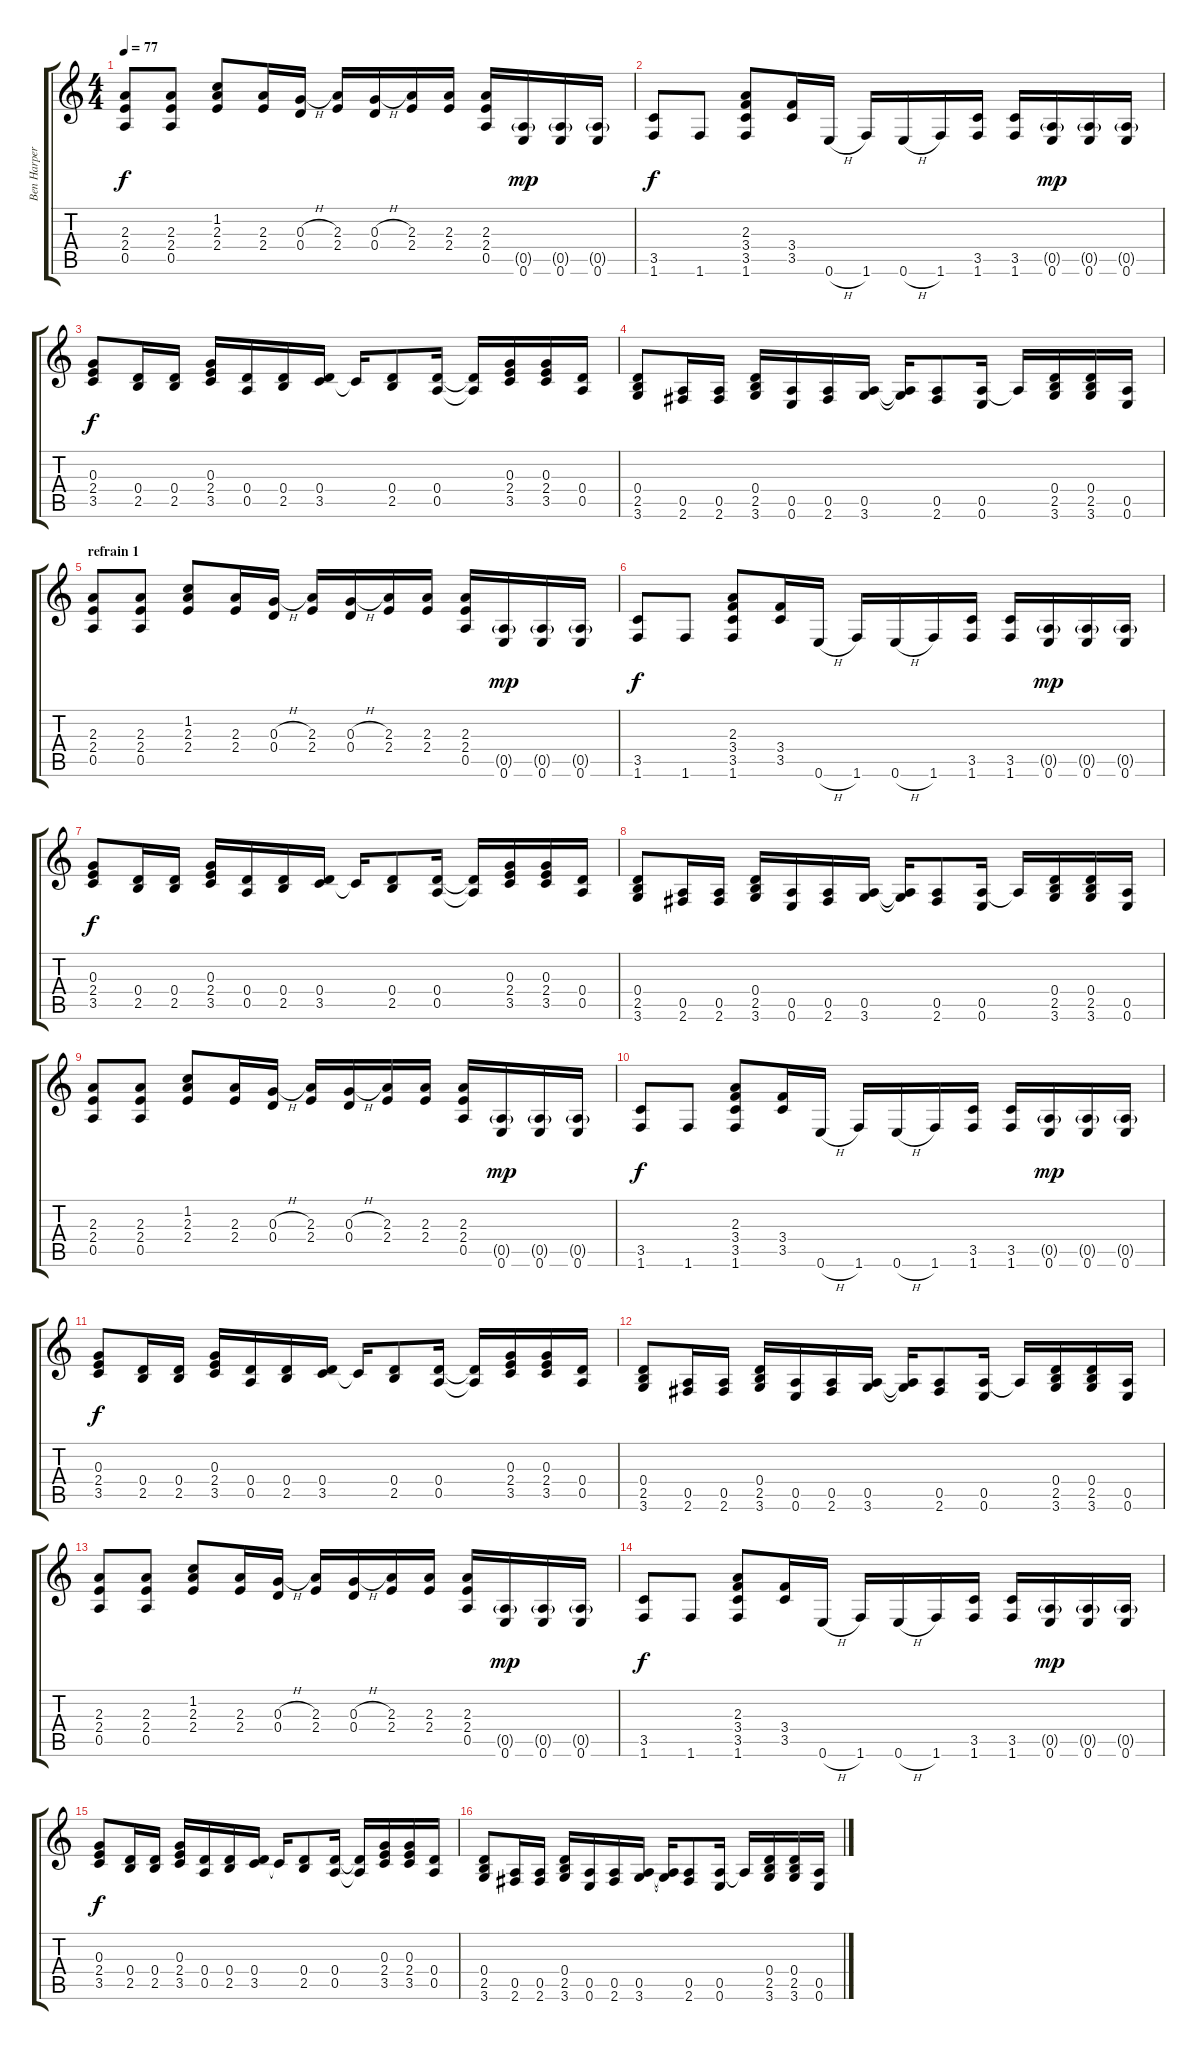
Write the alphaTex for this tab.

\track ("Ben Harper" "Ben Harper") {instrument acousticguitarsteel}
\staff {score tabs}
\tuning (E4 B3 G3 D3 A2 E2) {hide}
\ts (4 4)
\tempo 77
\clef g2
\ks c
(2.3 2.4 0.5).8{dy f} (2.3 2.4 0.5).8 (1.2 2.3 2.4).8 (2.3 2.4).16 (0.3{h} 0.4).16 (2.3 2.4).16 (0.3{h} 0.4).16 (2.3 2.4).16 (2.3 2.4).16 (2.3 2.4 0.5).16 (0.5{g} 0.6).16{dy mp} (0.5{g} 0.6).16 (0.5{g} 0.6).16 |
(3.5 1.6).8{dy f} 1.6.8 (2.3 3.4 3.5 1.6).8 (3.4 3.5).16 0.6{h}.16 1.6.16 0.6{h}.16 1.6.16 (3.5 1.6).16 (3.5 1.6).16 (0.5{g} 0.6).16{dy mp} (0.5{g} 0.6).16 (0.5{g} 0.6).16 |
(0.3 2.4 3.5).8{dy f} (0.4 2.5).16 (0.4 2.5).16 (0.3 2.4 3.5).16 (0.4 0.5).16 (0.4 2.5).16 (0.4 3.5).16 3.5{t}.16 (0.4 2.5).8 (0.4 0.5).16 (0.4{t} 0.5{t}).16 (0.3 2.4 3.5).16 (0.3 2.4 3.5).16 (0.4 0.5).16 |
(0.4 2.5 3.6).8 (0.5 2.6).16 (0.5 2.6).16 (0.4 2.5 3.6).16 (0.5 0.6).16 (0.5 2.6).16 (0.5 3.6).16 (0.5{t} 3.6{t}).16 (0.5 2.6).8 (0.5 0.6).16 0.5{t}.16 (0.4 2.5 3.6).16 (0.4 2.5 3.6).16 (0.5 0.6).16 |
\section ("" "refrain 1")
(2.3 2.4 0.5).8 (2.3 2.4 0.5).8 (1.2 2.3 2.4).8 (2.3 2.4).16 (0.3{h} 0.4).16 (2.3 2.4).16 (0.3{h} 0.4).16 (2.3 2.4).16 (2.3 2.4).16 (2.3 2.4 0.5).16 (0.5{g} 0.6).16{dy mp} (0.5{g} 0.6).16 (0.5{g} 0.6).16 |
(3.5 1.6).8{dy f} 1.6.8 (2.3 3.4 3.5 1.6).8 (3.4 3.5).16 0.6{h}.16 1.6.16 0.6{h}.16 1.6.16 (3.5 1.6).16 (3.5 1.6).16 (0.5{g} 0.6).16{dy mp} (0.5{g} 0.6).16 (0.5{g} 0.6).16 |
(0.3 2.4 3.5).8{dy f} (0.4 2.5).16 (0.4 2.5).16 (0.3 2.4 3.5).16 (0.4 0.5).16 (0.4 2.5).16 (0.4 3.5).16 3.5{t}.16 (0.4 2.5).8 (0.4 0.5).16 (0.4{t} 0.5{t}).16 (0.3 2.4 3.5).16 (0.3 2.4 3.5).16 (0.4 0.5).16 |
(0.4 2.5 3.6).8 (0.5 2.6).16 (0.5 2.6).16 (0.4 2.5 3.6).16 (0.5 0.6).16 (0.5 2.6).16 (0.5 3.6).16 (0.5{t} 3.6{t}).16 (0.5 2.6).8 (0.5 0.6).16 0.5{t}.16 (0.4 2.5 3.6).16 (0.4 2.5 3.6).16 (0.5 0.6).16 |
(2.3 2.4 0.5).8 (2.3 2.4 0.5).8 (1.2 2.3 2.4).8 (2.3 2.4).16 (0.3{h} 0.4).16 (2.3 2.4).16 (0.3{h} 0.4).16 (2.3 2.4).16 (2.3 2.4).16 (2.3 2.4 0.5).16 (0.5{g} 0.6).16{dy mp} (0.5{g} 0.6).16 (0.5{g} 0.6).16 |
(3.5 1.6).8{dy f} 1.6.8 (2.3 3.4 3.5 1.6).8 (3.4 3.5).16 0.6{h}.16 1.6.16 0.6{h}.16 1.6.16 (3.5 1.6).16 (3.5 1.6).16 (0.5{g} 0.6).16{dy mp} (0.5{g} 0.6).16 (0.5{g} 0.6).16 |
(0.3 2.4 3.5).8{dy f} (0.4 2.5).16 (0.4 2.5).16 (0.3 2.4 3.5).16 (0.4 0.5).16 (0.4 2.5).16 (0.4 3.5).16 3.5{t}.16 (0.4 2.5).8 (0.4 0.5).16 (0.4{t} 0.5{t}).16 (0.3 2.4 3.5).16 (0.3 2.4 3.5).16 (0.4 0.5).16 |
(0.4 2.5 3.6).8 (0.5 2.6).16 (0.5 2.6).16 (0.4 2.5 3.6).16 (0.5 0.6).16 (0.5 2.6).16 (0.5 3.6).16 (0.5{t} 3.6{t}).16 (0.5 2.6).8 (0.5 0.6).16 0.5{t}.16 (0.4 2.5 3.6).16 (0.4 2.5 3.6).16 (0.5 0.6).16 |
(2.3 2.4 0.5).8 (2.3 2.4 0.5).8 (1.2 2.3 2.4).8 (2.3 2.4).16 (0.3{h} 0.4).16 (2.3 2.4).16 (0.3{h} 0.4).16 (2.3 2.4).16 (2.3 2.4).16 (2.3 2.4 0.5).16 (0.5{g} 0.6).16{dy mp} (0.5{g} 0.6).16 (0.5{g} 0.6).16 |
(3.5 1.6).8{dy f} 1.6.8 (2.3 3.4 3.5 1.6).8 (3.4 3.5).16 0.6{h}.16 1.6.16 0.6{h}.16 1.6.16 (3.5 1.6).16 (3.5 1.6).16 (0.5{g} 0.6).16{dy mp} (0.5{g} 0.6).16 (0.5{g} 0.6).16 |
(0.3 2.4 3.5).8{dy f} (0.4 2.5).16 (0.4 2.5).16 (0.3 2.4 3.5).16 (0.4 0.5).16 (0.4 2.5).16 (0.4 3.5).16 3.5{t}.16 (0.4 2.5).8 (0.4 0.5).16 (0.4{t} 0.5{t}).16 (0.3 2.4 3.5).16 (0.3 2.4 3.5).16 (0.4 0.5).16 |
(0.4 2.5 3.6).8 (0.5 2.6).16 (0.5 2.6).16 (0.4 2.5 3.6).16 (0.5 0.6).16 (0.5 2.6).16 (0.5 3.6).16 (0.5{t} 3.6{t}).16 (0.5 2.6).8 (0.5 0.6).16 0.5{t}.16 (0.4 2.5 3.6).16 (0.4 2.5 3.6).16 (0.5 0.6).16
